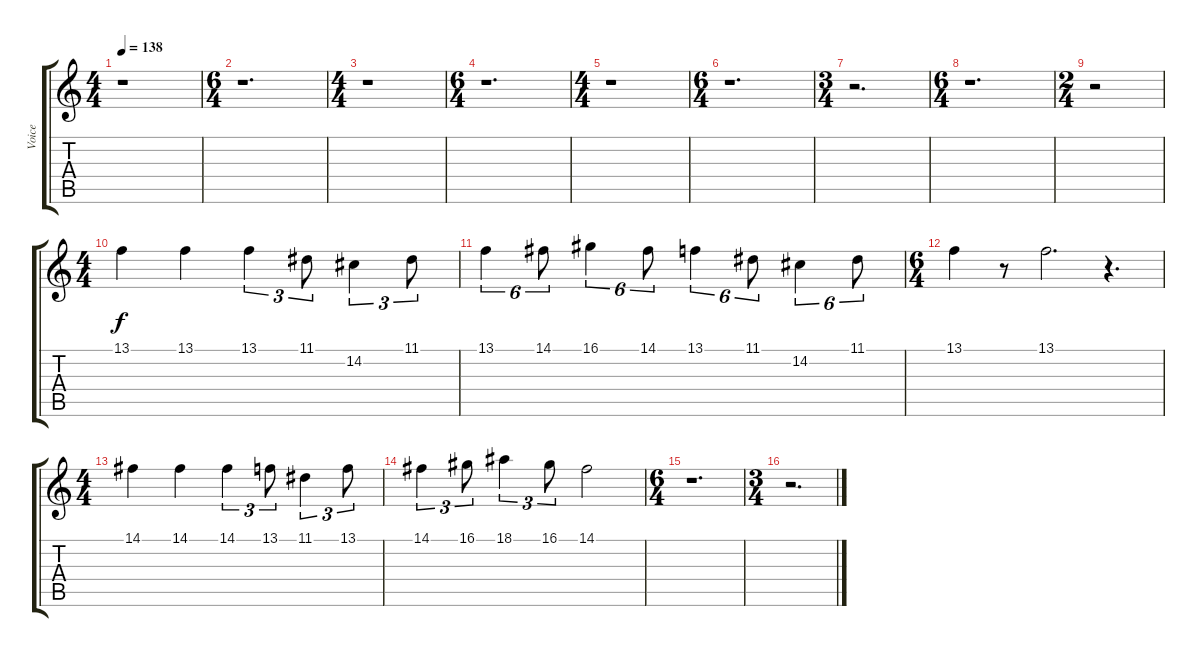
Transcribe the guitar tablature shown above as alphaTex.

\track ("Voice" "Voice") {instrument oboe}
\staff {score tabs}
\tuning (E4 B3 G3 D3 A2 E2) {hide}
\ts (4 4)
\tempo 138
\clef g2
\ks c
r.1{dy f} |
\ts (6 4)
r.1{d} |
\ts (4 4)
r.1 |
\ts (6 4)
r.1{d} |
\ts (4 4)
r.1 |
\ts (6 4)
r.1{d} |
\ts (3 4)
r.2{d} |
\ts (6 4)
r.1{d} |
\ts (2 4)
r.2 |
\ts (4 4)
13.1.4 13.1.4 13.1.4{tu (3 2)} 11.1.8{tu (3 2)} 14.2.4{tu (3 2)} 11.1.8{tu (3 2)} |
13.1.4{tu (6 4)} 14.1.8{tu (6 4)} 16.1.4{tu (6 4)} 14.1.8{tu (6 4)} 13.1.4{tu (6 4)} 11.1.8{tu (6 4)} 14.2.4{tu (6 4)} 11.1.8{tu (6 4)} |
\ts (6 4)
13.1.4 r.8 13.1.2{d} r.4{d} |
\ts (4 4)
14.1.4 14.1.4 14.1.4{tu (3 2)} 13.1.8{tu (3 2)} 11.1.4{tu (3 2)} 13.1.8{tu (3 2)} |
14.1.4{tu (3 2)} 16.1.8{tu (3 2)} 18.1.4{tu (3 2)} 16.1.8{tu (3 2)} 14.1.2 |
\ts (6 4)
r.1{d} |
\ts (3 4)
r.2{d}
